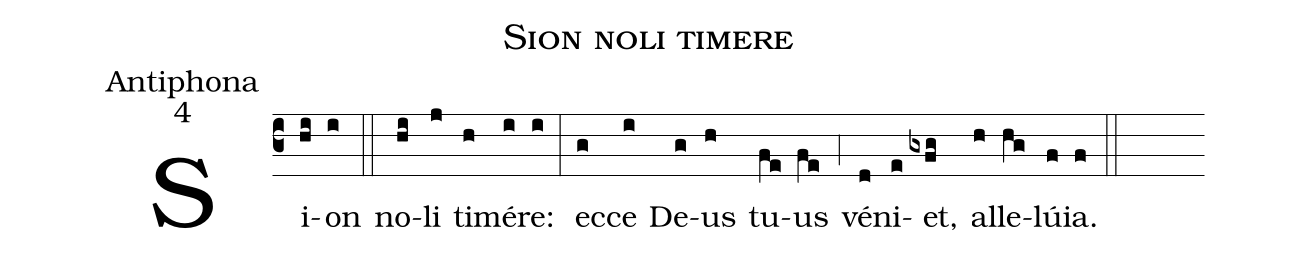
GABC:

name:Sion noli timere;
office-part:Antiphona;
mode:4;
%%
(c3) Si(hi)on(i) (::)
no(hi)li(j) ti(h)mé(i)re:(i) (:)
ec(g)ce(i) De(g)us(h) tu(fe)us(fe) (,4) vé(d)ni(e)et,(gxfg) al(h)le(hg)lú(f)ia.(f) (::)
